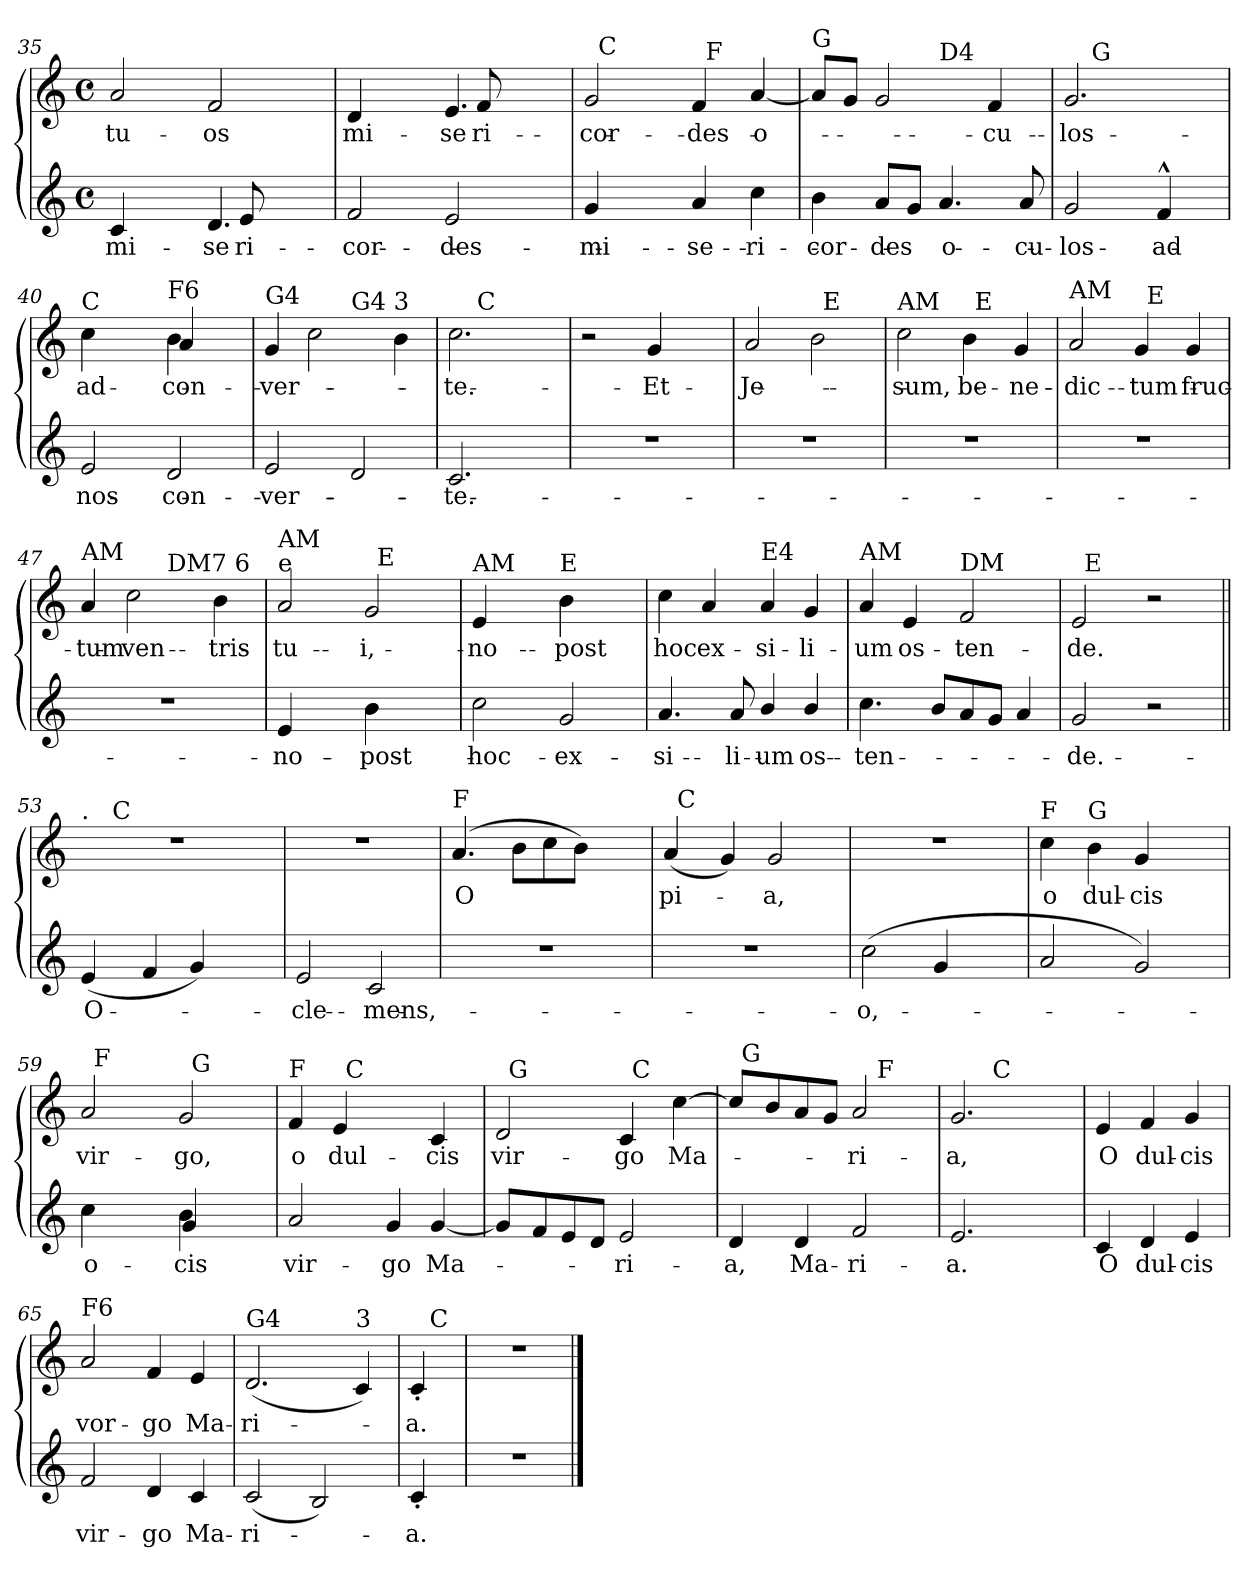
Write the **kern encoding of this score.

**kern	**text	**kern	**text
*part2	*part2	*part1	*part1
*staff2	*staff2	*staff1	*staff1
*clefG2	*	*clefG2	*
*k[]	*	*k[]	*
*C:	*	*C:	*
*M4/4	*	*M4/4	*
*met(c)	*	*met(c)	*
=35	=35	=35	=35
!	!LO:LY:b	!	!LO:LY:b
*^	*	*	*
4c/	2ryy	mi-	2a/	tu-
4ryy	.	.	.	.
!	!	!LO:LY:b	!	!LO:LY:b
4.d/	8ryy	-se-	2f/	-os
!	!	!LO:LY:b	!	!
.	8e/	-ri-	.	.
.	8ryy	.	.	.
8ryy	8ryy	.	.	.
=36	=36	=36	=36	=36
!	!	!LO:LY:b	!	!LO:LY:b
*v	*v	*	*^	*
2f/	-cor-	4d/	2ryy	mi-
.	.	4ryy	.	.
!	!LO:LY:b	!	!	!LO:LY:b
2e/	-des	4.e/	8ryy	-se-
!	!	!	!	!LO:LY:b
.	.	.	8f/	-ri-
.	.	.	8ryy	.
.	.	8ryy	8ryy	.
!!LO:LB:g=z	!!
=37	=37	=37	=37	=37
!	!LO:LY:b	!	!	!LO:LY:b
4g/	mi-	2g/	32ryy	-cor-
!	!	!	!LO:TX:a:t=C	!
.	.	.	2ryy	.
4ryy	.	.	.	.
!	!LO:LY:b	!	!	!LO:LY:b
4a/	-se-	4f/	.	-des
!	!	!	!LO:TX:a:t=F	!
.	.	.	4...ryy	.
!	!LO:LY:b	!	!	!LO:LY:b
4cc\	-ri-	[<4a/	.	o-
=38	=38	=38	=38	=38
!	!	!LO:TX:a:t=G	!	!
!	!LO:LY:b	!	!	!
4b\	-cor-	8a/L]	2ryy	.
.	.	8g/J	.	.
!	!LO:LY:b	!	!	!
8a/L	-des	2g/	.	.
8g/J	.	.	.	.
!	!	!	!LO:TX:a:t=D4	!
!	!LO:LY:b	!	!	!
4.a/	o-	.	2ryy	.
!	!	!	!	!LO:LY:b
.	.	4f</	.	-cu-
!	!LO:LY:b	!	!	!
8a/	-cu-	.	.	.
=39	=39	=39	=39	=39
!	!LO:LY:b	!	!	!LO:LY:b
2g/	-los	2.g/	16.ryy	-los
!	!	!	!LO:TX:a:t=G	!
.	.	.	2ryy	.
!	!LO:LY:b	!	!	!
4f^^</	ad	.	.	.
.	.	.	8ryy	.
.	.	.	32ryy	.
=40	=40	=40	=40	=40
!	!	!LO:TX:a:t=C	!	!
!	!LO:LY:b	!	!	!LO:LY:b
2e/	nos	4cc\	2ryy	ad
.	.	4ryy	.	.
!	!	!LO:TX:a:t=F6	!	!
!	!LO:LY:b	!	!	!LO:LY:b
!	!	!	!	!LO:LY:b
2d/	con-	4b\	4a/	con-
.	.	4ryy	4ryy	.
=41	=41	=41	=41	=41
!	!	!LO:TX:a:t=G4	!	!
!	!LO:LY:b	!	!	!LO:LY:b
2e/	-ver-	4g</	2ryy	-ver-
.	.	2cc\	.	.
!	!	!	!LO:TX:a:t=G4 3	!
2d/	.	.	2ryy	.
.	.	4b\	.	.
=42	=42	=42	=42	=42
!	!LO:LY:b	!	!	!LO:LY:b
2.c/	-te.	2.cc\	8ryy	-te.
!	!	!	!LO:TX:a:t=C	!
.	.	.	2ryy	.
.	.	.	8ryy	.
!!LO:LB:g=z
=43	=43	=43	=43	=43
!	!	!LO:TX:a:t=E	!	!
!LO:N:vis=1	!	!	!	!
*	*	*v	*v	*
1r	.	2r	.
!	!	!	!LO:LY:b
.	.	4g/	Et
.	.	4ryy	.
=44	=44	=44	=44
!	!	!LO:TX:a:t=AM	!
!	!	!	!LO:LY:b
*	*	*^	*
1r	.	2a/	2ryy	Je-
.	.	2b\	32ryy	.
!	!	!	!LO:TX:a:t=E	!
.	.	.	4...ryy	.
=45	=45	=45	=45	=45
!	!	!LO:TX:a:t=AM	!	!
!	!	!	!	!LO:LY:b
1r	.	2cc\	2ryy	-sum,
!	!	!	!	!LO:LY:b
.	.	4b\	32ryy	be-
!	!	!	!LO:TX:a:t=E	!
.	.	.	4...ryy	.
!	!	!	!	!LO:LY:b
.	.	4g/	.	-ne-
=46	=46	=46	=46	=46
!	!	!LO:TX:a:t=AM	!	!
!	!	!	!	!LO:LY:b
1r	.	2a/	2ryy	-dic-
!	!	!	!	!LO:LY:b
.	.	4g/	32ryy	-tum
!	!	!	!LO:TX:a:t=E	!
.	.	.	4...ryy	.
!	!	!	!	!LO:LY:b
.	.	4g/	.	fruc-
=47	=47	=47	=47	=47
!	!	!LO:TX:a:t=AM	!	!
!	!	!	!	!LO:LY:b
1r	.	4a/	4...ryy	-tum
!	!	!	!	!LO:LY:b
.	.	2cc\	.	ven-
!	!	!	!LO:TX:a:t=DM7 6	!
.	.	.	2ryy	.
!	!	!	!	!LO:LY:b
.	.	4b\	.	-tris
.	.	.	32ryy	.
=48	=48	=48	=48	=48
!	!	!LO:TX:a:t=e	!	!
!	!	!LO:TX:a:t=AM	!	!
!	!LO:LY:b	!	!	!LO:LY:b
*^	*	*	*	*
4e/	2ryy	no-	2a/	2ryy	tu-
4ryy	.	.	.	.	.
!	!	!LO:LY:b	!	!	!
!	!	!LO:LY:b	!	!	!LO:LY:b
4b\	4b\	post	2g/	32ryy	-i,
!	!	!	!	!LO:TX:a:t=E	!
.	.	.	.	4...ryy	.
4ryy	4ryy	.	.	.	.
!!LO:LB:g=z	!!
=49	=49	=49	=49	=49	=49
!	!	!	!LO:TX:a:t=AM	!	!
!	!	!LO:LY:b	!	!	!LO:LY:b
*v	*v	*	*	*	*
2cc\	hoc	4e/	2ryy	no-
.	.	4ryy	.	.
!	!	!LO:TX:a:t=E	!	!
!	!LO:LY:b	!	!	!LO:LY:b
!	!	!	!	!LO:LY:b
2g/	ex-	4b\	4b\	post
.	.	4ryy	4ryy	.
=50	=50	=50	=50	=50
!	!	!LO:TX:a:t=AM	!	!
!	!LO:LY:b	!	!	!LO:LY:b
*	*	*v	*v	*
4.a/	-si-	4cc\	hoc
!	!	!	!LO:LY:b
.	.	4a/	ex-
!	!LO:LY:b	!	!
8a/	-li-	.	.
!	!	!LO:TX:a:t=E4	!
!	!LO:LY:b	!	!LO:LY:b
4b/	-um	4a/	-si-
!	!LO:LY:b	!	!LO:LY:b
4b/	os-	4g</	-li-
=51	=51	=51	=51
!	!	!LO:TX:a:t=AM	!
!	!LO:LY:b	!	!LO:LY:b
4.cc\	-ten-	4a/	-um
!	!	!	!LO:LY:b
.	.	4e/	os-
8b/L	.	.	.
!	!	!LO:TX:a:t=DM	!
!	!	!	!LO:LY:b
8a/	.	2f/	-ten-
8g/J	.	.	.
4a/	.	.	.
=52	=52	=52	=52
!	!LO:LY:b	!	!LO:LY:b
*	*	*^	*
2g/	-de.	2e/	32ryy	-de.
!	!	!	!LO:TX:a:t=E	!
.	.	.	2ryy	.
2r	.	2r	.	.
.	.	.	4...ryy	.
=53||	=53||	=53||	=53||	=53||
!	!	!LO:TX:a:t=.	!	!
!	!LO:LY:b	!LO:N:vis=1	!	!
(<4e/	O	1r	8ryy	.
!	!	!	!LO:TX:a:t=C	!
.	.	.	2..ryy	.
4f/	.	.	.	.
4g/)	.	.	.	.
4ryy	.	.	.	.
=54	=54	=54	=54	=54
!	!LO:LY:b	!	!	!
*	*	*v	*v	*
2e/	cle-	1r	.
!	!LO:LY:b	!	!
2c/	-mens,	.	.
!!LO:LB:g=z
=55	=55	=55	=55
!	!	!LO:TX:a:t=F	!
!LO:N:vis=1	!	!	!LO:LY:b
1r	.	(4.a/	O
.	.	8b\L	.
.	.	8cc\	.
.	.	8b\J)	.
.	.	4ryy	.
=56	=56	=56	=56
!	!	!	!LO:LY:b
*	*	*^	*
1r	.	(<4a/	32ryy	pi-
!	!	!	!LO:TX:a:t=C	!
.	.	.	2ryy	.
.	.	4g/)	.	.
!	!	!	!	!LO:LY:b
.	.	2g/	.	-a,
.	.	.	4...ryy	.
=57	=57	=57	=57	=57
!	!LO:LY:b	!LO:N:vis=1	!	!
*	*	*v	*v	*
(>2cc\	o,	1r	.
4g/	.	.	.
4ryy	.	.	.
=58	=58	=58	=58
!	!	!LO:TX:a:t=F	!
!	!	!	!LO:LY:b
2a/	.	4cc\	o
!	!	!LO:TX:a:t=G	!
!	!	!	!LO:LY:b
.	.	4b\	dul-
!	!	!	!LO:LY:b
2g/)	.	4g/	-cis
.	.	4ryy	.
=59	=59	=59	=59
!	!LO:LY:b	!	!LO:LY:b
*^	*	*^	*
4cc\	2ryy	o	2a/	32ryy	vir-
!	!	!	!	!LO:TX:a:t=F	!
.	.	.	.	2ryy	.
4ryy	.	.	.	.	.
!	!	!LO:LY:b	!	!	!
!	!	!LO:LY:b	!	!	!LO:LY:b
4b\	4g/	-cis	2g/	.	-go,
!	!	!	!	!LO:TX:a:t=G	!
.	.	.	.	4...ryy	.
4ryy	4ryy	.	.	.	.
=60	=60	=60	=60	=60	=60
!	!	!	!LO:TX:a:t=F	!	!
!	!	!LO:LY:b	!	!	!LO:LY:b
*v	*v	*	*	*	*
2a/	vir-	4f/	4ryy	o
!	!	!	!	!LO:LY:b
.	.	4e/	32ryy	dul-
!	!	!	!LO:TX:a:t=C	!
.	.	.	2ryy	.
!	!LO:LY:b	!	!	!
4g/	-go	4ryy	.	.
!	!LO:LY:b	!	!	!LO:LY:b
[<4g/	Ma-	4c/	.	-cis
.	.	.	8..ryy	.
!!LO:LB:g=z	!!
=61	=61	=61	=61	=61
!	!	!	!	!LO:LY:b
8g/L]	.	2d/	32ryy	vir-
!	!	!	!LO:TX:a:t=G	!
.	.	.	2ryy	.
8f/	.	.	.	.
8e/	.	.	.	.
8d/J	.	.	.	.
!	!LO:LY:b	!	!	!LO:LY:b
2e/	-ri-	4c/	.	-go
!	!	!	!LO:TX:a:t=C	!
.	.	.	4...ryy	.
!	!	!	!	!LO:LY:b
.	.	[>4cc\	.	Ma-
=62	=62	=62	=62	=62
!	!LO:LY:b	!	!	!
*	*	*	*^	*
4d/	-a,	8cc/L]	32ryy	2ryy	.
!	!	!	!LO:TX:a:t=G	!	!
.	.	.	2ryy	.	.
.	.	8b/	.	.	.
!	!LO:LY:b	!	!	!	!
4d/	Ma-	8a/	.	.	.
.	.	8g/J	.	.	.
!	!LO:LY:b	!	!	!	!LO:LY:b
2f/	-ri-	2a/	.	16ryy	-ri-
.	.	.	4...ryy	.	.
!	!	!	!	!LO:TX:a:t=F	!
.	.	.	.	4..ryy	.
=63	=63	=63	=63	=63	=63
!	!LO:LY:b	!	!	!	!LO:LY:b
*	*	*	*v	*v	*
2.e/	-a.	2.g/	8ryy	-a,
.	.	.	32ryy	.
!	!	!	!LO:TX:a:t=C	!
.	.	.	2ryy	.
.	.	.	16.ryy	.
=64	=64	=64	=64	=64
!	!	!LO:TX:a:t=C7	!	!
!	!LO:LY:b	!	!	!LO:LY:b
*	*	*v	*v	*
4c/	O	4e/	O
!	!LO:LY:b	!	!LO:LY:b
4d/	dul-	4f/	dul-
!	!LO:LY:b	!	!LO:LY:b
4e/	-cis	4g/	-cis
=65	=65	=65	=65
!	!	!LO:TX:a:t=F6	!
!	!LO:LY:b	!	!LO:LY:b
2f/	vir-	2a/	vor-
!	!LO:LY:b	!	!LO:LY:b
4d/	-go	4f/	-go
!	!LO:LY:b	!	!LO:LY:b
4c/	Ma-	4e/	Ma-
=66	=66	=66	=66
!	!	!LO:TX:a:t=G4	!
!	!LO:LY:b	!	!LO:LY:b
(<2c/	-ri-	(<2.d/	-ri-
2B/)	.	.	.
!	!	!LO:TX:a:t=3	!
.	.	4c/)	.
=67	=67	=67	=67
!LO:N:head=solid	!LO:LY:b	!LO:N:head=solid	!LO:LY:b
*	*	*^	*
4c'</	-a.	4c'</	16ryy	-a.
!	!	!	!LO:TX:a:t=C	!
.	.	.	8.ryy	.
*	*	*v	*v	*
=68	=68	=68	=68
1r	.	1r	.
==	==	==	==
*-	*-	*-	*-
